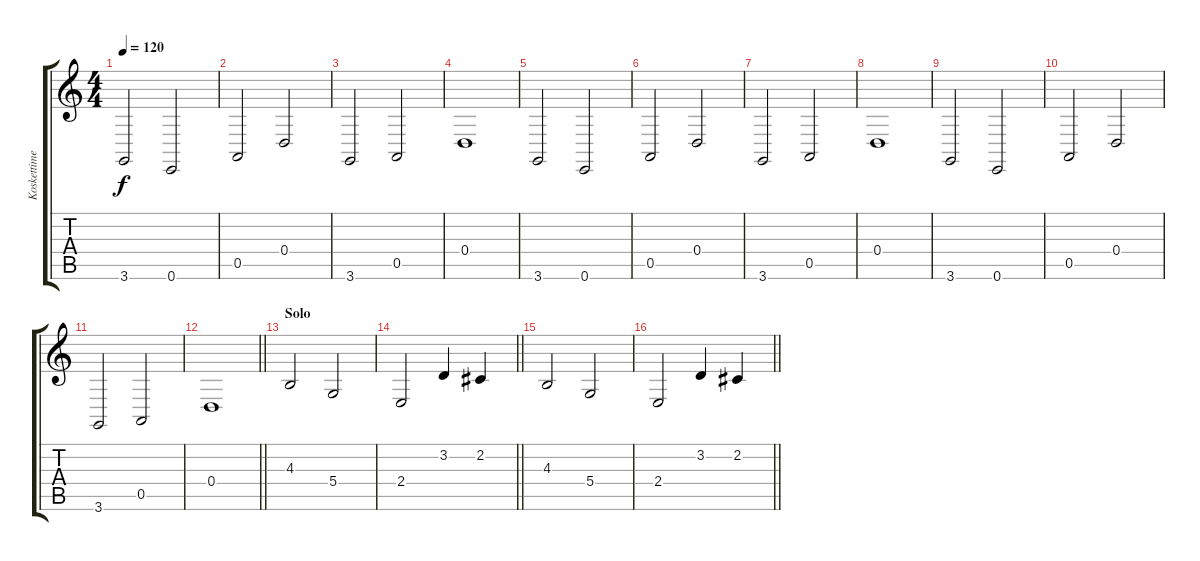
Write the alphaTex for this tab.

\track ("Koskettimet" "Koskettime") {instrument synthstrings1}
\staff {score tabs}
\tuning (E4 B3 G3 D3 A2 E2) {hide}
\ts (4 4)
\tempo 120
\clef g2
\ks c
3.6.2{dy f} 0.6.2 |
0.5.2 0.4.2 |
3.6.2 0.5.2 |
0.4.1 |
3.6.2 0.6.2 |
0.5.2 0.4.2 |
3.6.2 0.5.2 |
0.4.1 |
3.6.2 0.6.2 |
0.5.2 0.4.2 |
3.6.2 0.5.2 |
\barLineRight lightlight
0.4.1 |
\section ("" "Solo")
4.3.2 5.4.2 |
\barLineRight lightlight
2.4.2 3.2.4 2.2.4 |
4.3.2 5.4.2 |
\barLineRight lightlight
2.4.2 3.2.4 2.2.4
